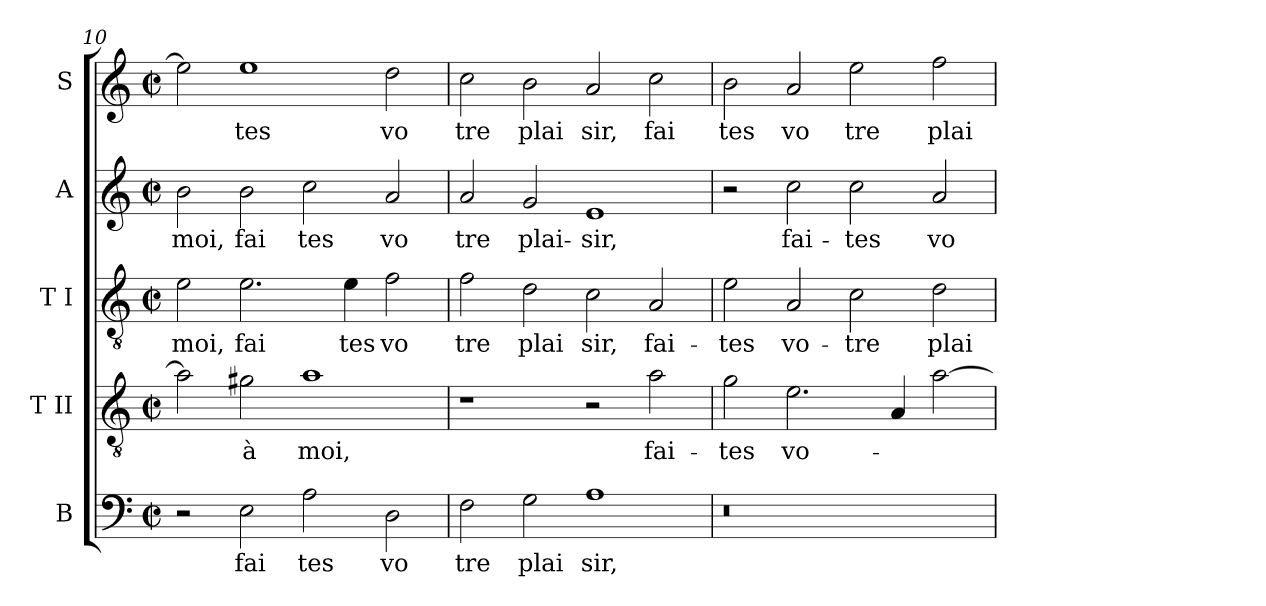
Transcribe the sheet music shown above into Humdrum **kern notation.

**kern	**text	**kern	**text	**kern	**text	**kern	**text	**kern	**text
*part5	*part5	*part4	*part4	*part3	*part3	*part2	*part2	*part1	*part1
*staff5	*staff5	*staff4	*staff4	*staff3	*staff3	*staff2	*staff2	*staff1	*staff1
*I"B	*	*I"T II	*	*I"T I	*	*I"A	*	*I"S	*
*clefF4	*	*clefGv2	*	*clefGv2	*	*clefG2	*	*clefG2	*
*M2/2	*	*M2/2	*	*M2/2	*	*M2/2	*	*M2/2	*
*met(c|)	*	*met(c|)	*	*met(c|)	*	*met(c|)	*	*met(c|)	*
=10	=10	=10	=10	=10	=10	=10	=10	=10	=10
!	!	!	!	!	!LO:LY:b:cj	!	!LO:LY:b:cj	!	!
2r	.	2a\]	.	2e\	moi,	2b\	moi,	2ee\]	.
!	!LO:LY:b:cj	!	!LO:LY:b:cj	!	!LO:LY:b:cj	!	!LO:LY:b:cj	!	!LO:LY:b:cj
2E\	fai	2g#\	à	2.e\	fai	2b\	fai	1ee	tes
!	!LO:LY:b:cj	!	!LO:LY:b:cj	!	!	!	!LO:LY:b:cj	!	!
2A\	tes	1a	moi,	.	.	2cc\	tes	.	.
!	!	!	!	!	!LO:LY:b:cj	!	!	!	!
.	.	.	.	4e\	tes	.	.	.	.
!	!LO:LY:b:cj	!	!	!	!LO:LY:b:cj	!	!LO:LY:b:cj	!	!LO:LY:b:cj
2D\	vo	.	.	2f\	vo	2a/	vo	2dd\	vo
!!LO:LB:g=z
=11	=11	=11	=11	=11	=11	=11	=11	=11	=11
!	!LO:LY:b:cj	!	!	!	!LO:LY:b:cj	!	!LO:LY:b:cj	!	!LO:LY:b:cj
2F\	tre	1r	.	2f\	tre	2a/	tre	2cc\	tre
!	!LO:LY:b:cj	!	!	!	!LO:LY:b:cj	!	!LO:LY:b:cj	!	!LO:LY:b:cj
2G\	plai	.	.	2d\	plai	2g/	plai-	2b\	plai
!	!LO:LY:b:cj	!	!	!	!LO:LY:b:cj	!	!LO:LY:b:cj	!	!LO:LY:b:cj
1A	sir,	2r	.	2c\	sir,	1e	-sir,	2a/	sir,
!	!	!	!LO:LY:b:cj	!	!LO:LY:b:cj	!	!	!	!LO:LY:b:cj
.	.	2a\	fai-	2A/	fai-	.	.	2cc\	fai
=12	=12	=12	=12	=12	=12	=12	=12	=12	=12
!	!	!	!LO:LY:b:cj	!	!LO:LY:b:cj	!	!	!	!LO:LY:b:cj
0r	.	2g\	-tes	2e\	-tes	2r	.	2b\	tes
!	!	!	!LO:LY:b:cj	!	!LO:LY:b:cj	!	!LO:LY:b:cj	!	!LO:LY:b:cj
.	.	2.e\	vo-	2A/	vo-	2cc\	fai-	2a/	vo
!	!	!	!	!	!LO:LY:b:cj	!	!LO:LY:b:cj	!	!LO:LY:b:cj
.	.	.	.	2c\	-tre	2cc\	-tes	2ee\	tre
.	.	4A/	.	.	.	.	.	.	.
!	!	!	!	!	!LO:LY:b:cj	!	!LO:LY:b:cj	!	!LO:LY:b:cj
.	.	[>2a\	.	2d\	plai-	2a/	vo-	2ff\	plai
=	=	=	=	=	=	=	=	=	=
*-	*-	*-	*-	*-	*-	*-	*-	*-	*-
